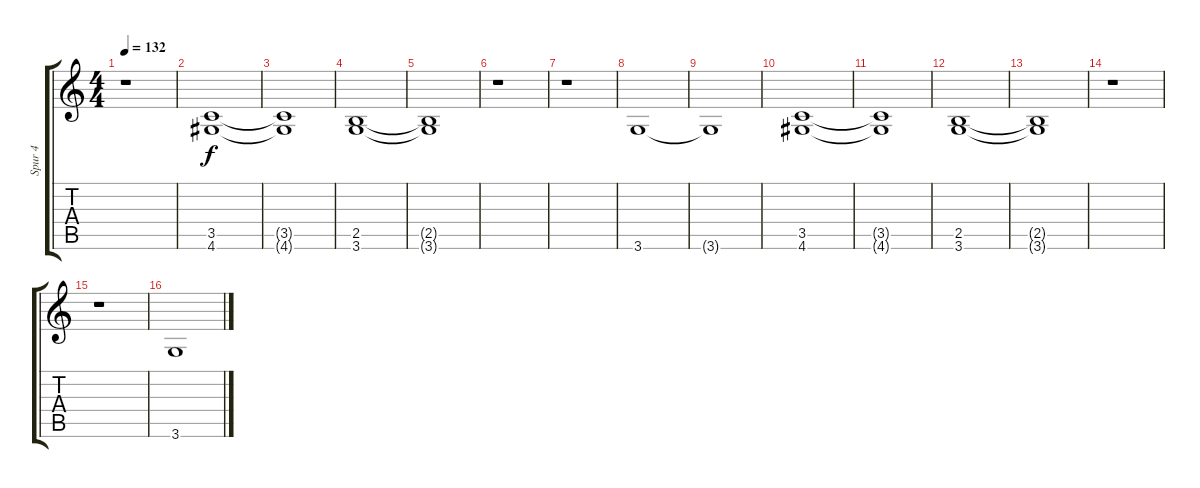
\track ("Spur 4" "Spur 4") {instrument overdrivenguitar}
\staff {score tabs}
\tuning (E4 B3 G3 D3 A2 E2) {hide}
\ts (4 4)
\tempo 132
\clef g2
\ks c
r.1{dy f} |
(3.5 4.6).1 |
(3.5{t} 4.6{t}).1 |
(2.5 3.6).1 |
(2.5{t} 3.6{t}).1 |
r.1 |
r.1 |
3.6.1 |
3.6{t}.1 |
(3.5 4.6).1 |
(3.5{t} 4.6{t}).1 |
(2.5 3.6).1 |
(2.5{t} 3.6{t}).1 |
r.1 |
r.1 |
3.6.1
